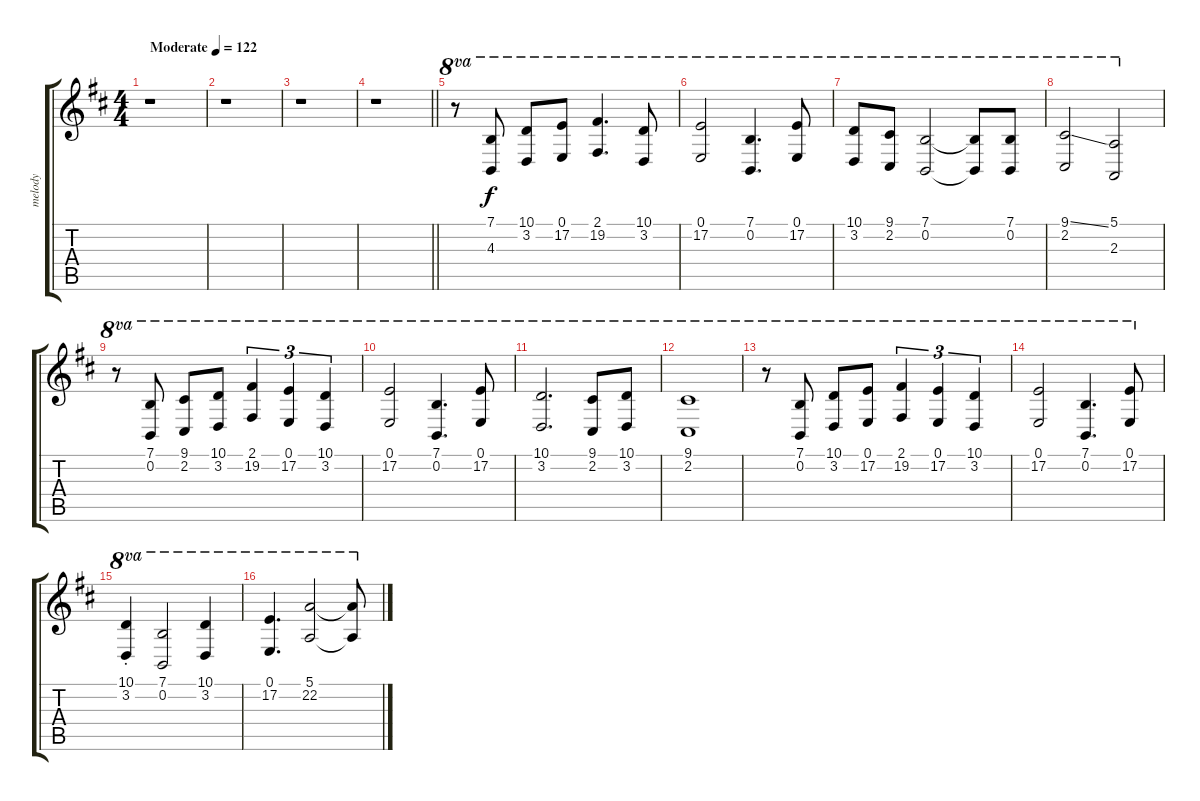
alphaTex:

\track ("melody" "melody") {instrument stringensemble1}
\staff {score tabs}
\tuning (E4 B3 G3 D3 A2 E2) {hide}
\ts (4 4)
\tempo (122 "Moderate")
\clef g2
\ks bminor
r.1{dy f instrument stringensemble1} |
r.1 |
r.1 |
\barLineRight lightlight
r.1 |
r.8{ot 8va} (7.1 4.3).8{ot 8va} (10.1 3.2).8{ot 8va} (0.1 17.2).8{ot 8va} (2.1 19.2).4{d ot 8va} (10.1 3.2).8{ot 8va} |
(0.1 17.2).2{ot 8va} (7.1 0.2).4{d ot 8va} (0.1 17.2).8{ot 8va} |
(10.1 3.2).8{ot 8va} (9.1 2.2).8{ot 8va} (7.1 0.2).2{ot 8va} (7.1{t} 0.2{t}).8{ot 8va} (7.1 0.2).8{ot 8va} |
(9.1{ss} 2.2).2{ot 8va} (5.1 2.3).2{ot 8va} |
r.8{ot 8va} (7.1 0.2).8{ot 8va} (9.1 2.2).8{ot 8va} (10.1 3.2).8{ot 8va} (2.1 19.2).4{tu (3 2) ot 8va} (0.1 17.2).4{tu (3 2) ot 8va} (10.1 3.2).4{tu (3 2) ot 8va} |
(0.1 17.2).2{ot 8va} (7.1 0.2).4{d ot 8va} (0.1 17.2).8{ot 8va} |
(10.1 3.2).2{d ot 8va} (9.1 2.2).8{ot 8va} (10.1 3.2).8{ot 8va} |
(9.1 2.2).1{ot 8va} |
r.8{ot 8va} (7.1 0.2).8{ot 8va} (10.1 3.2).8{ot 8va} (0.1 17.2).8{ot 8va} (2.1 19.2).4{tu (3 2) ot 8va} (0.1 17.2).4{tu (3 2) ot 8va} (10.1 3.2).4{tu (3 2) ot 8va} |
(0.1 17.2).2{ot 8va} (7.1 0.2).4{d ot 8va} (0.1 17.2).8{ot 8va} |
(10.1 3.2{st}).4{ot 8va} (7.1 0.2).2{ot 8va} (10.1 3.2).4{ot 8va} |
(0.1 17.2).4{d ot 8va} (5.1 22.2).2{ot 8va} (5.1{t} 22.2{t}).8{ot 8va}
